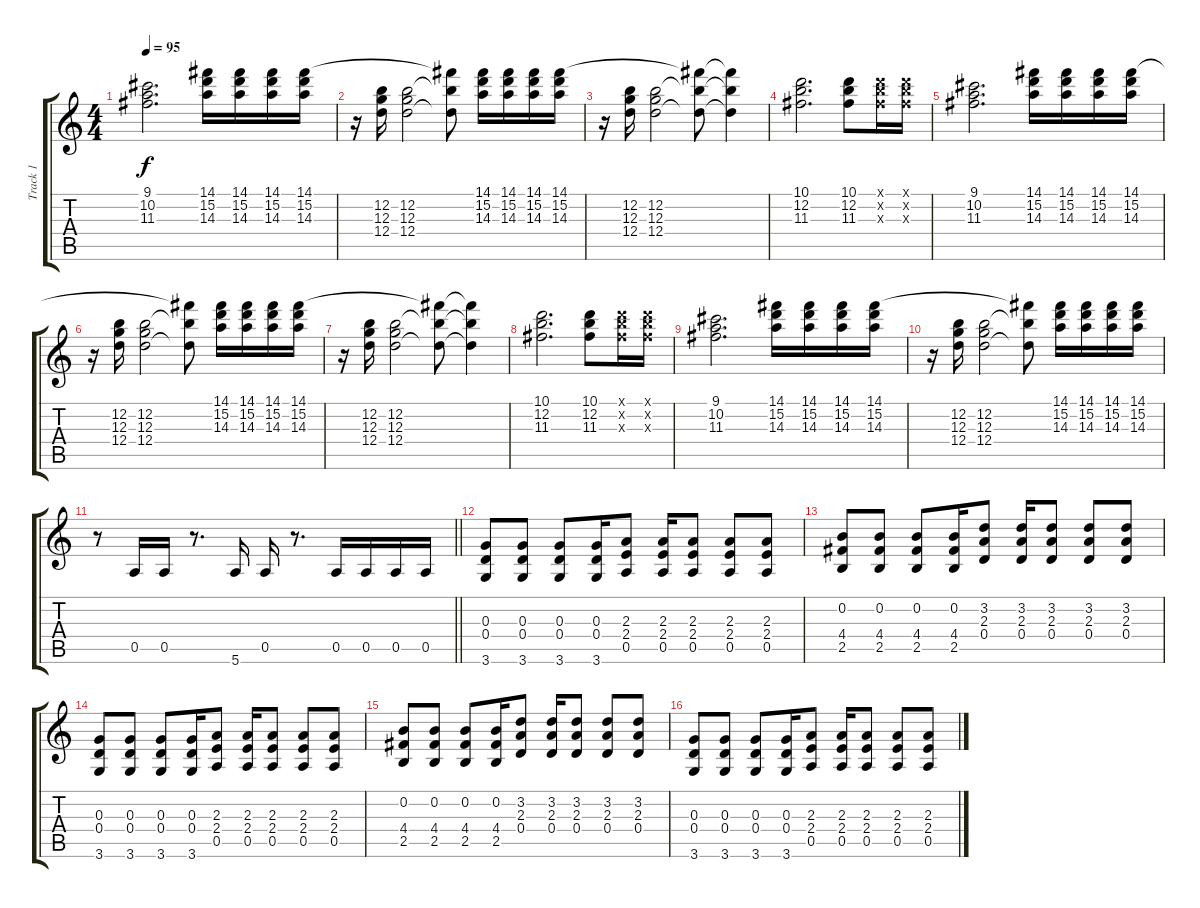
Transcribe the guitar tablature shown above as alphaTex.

\track ("Track 1" "Track 1") {instrument electricguitarclean}
\staff {score tabs}
\tuning (E4 B3 G3 D3 A2 E2) {hide}
\ts (4 4)
\tempo 95
\clef g2
\ks c
(9.1 10.2 11.3).2{d dy f} (14.1 15.2 14.3).16 (14.1 15.2 14.3).16 (14.1 15.2 14.3).16 (14.1 15.2 14.3).16 |
r.16 (12.2 12.3 12.4).16 (12.2 12.3 12.4).2 (14.1{t} 12.2{t} 12.4{t}).8 (14.1 15.2 14.3).16 (14.1 15.2 14.3).16 (14.1 15.2 14.3).16 (14.1 15.2 14.3).16 |
r.16 (12.2 12.3 12.4).16 (12.2 12.3 12.4).2 (14.1{t} 12.2{t} 12.4{t}).8 (14.1{t} 12.2{t} 12.4{t}).4 |
(10.1 12.2 11.3).2{d} (10.1 12.2 11.3).8 (10.1{x} 12.2{x} 11.3{x}).16 (10.1{x} 12.2{x} 11.3{x}).16 |
(9.1 10.2 11.3).2{d} (14.1 15.2 14.3).16 (14.1 15.2 14.3).16 (14.1 15.2 14.3).16 (14.1 15.2 14.3).16 |
r.16 (12.2 12.3 12.4).16 (12.2 12.3 12.4).2 (14.1{t} 12.2{t} 12.4{t}).8 (14.1 15.2 14.3).16 (14.1 15.2 14.3).16 (14.1 15.2 14.3).16 (14.1 15.2 14.3).16 |
r.16 (12.2 12.3 12.4).16 (12.2 12.3 12.4).2 (14.1{t} 12.2{t} 12.4{t}).8 (14.1{t} 12.2{t} 12.4{t}).4 |
(10.1 12.2 11.3).2{d} (10.1 12.2 11.3).8 (10.1{x} 12.2{x} 11.3{x}).16 (10.1{x} 12.2{x} 11.3{x}).16 |
(9.1 10.2 11.3).2{d} (14.1 15.2 14.3).16 (14.1 15.2 14.3).16 (14.1 15.2 14.3).16 (14.1 15.2 14.3).16 |
r.16 (12.2 12.3 12.4).16 (12.2 12.3 12.4).2 (14.1{t} 12.2{t} 12.4{t}).8 (14.1 15.2 14.3).16 (14.1 15.2 14.3).16 (14.1 15.2 14.3).16 (14.1 15.2 14.3).16 |
\barLineRight lightlight
r.8 0.5.16 0.5.16 r.8{d} 5.6.16 0.5.16 r.8{d} 0.5.16 0.5.16 0.5.16 0.5.16 |
(0.3 0.4 3.6).8 (0.3 0.4 3.6).8 (0.3 0.4 3.6).8 (0.3 0.4 3.6).16 (2.3 2.4 0.5).8 (2.3 2.4 0.5).16 (2.3 2.4 0.5).8 (2.3 2.4 0.5).8 (2.3 2.4 0.5).8 |
(0.2 4.4 2.5).8 (0.2 4.4 2.5).8 (0.2 4.4 2.5).8 (0.2 4.4 2.5).16 (3.2 2.3 0.4).8 (3.2 2.3 0.4).16 (3.2 2.3 0.4).8 (3.2 2.3 0.4).8 (3.2 2.3 0.4).8 |
(0.3 0.4 3.6).8 (0.3 0.4 3.6).8 (0.3 0.4 3.6).8 (0.3 0.4 3.6).16 (2.3 2.4 0.5).8 (2.3 2.4 0.5).16 (2.3 2.4 0.5).8 (2.3 2.4 0.5).8 (2.3 2.4 0.5).8 |
(0.2 4.4 2.5).8 (0.2 4.4 2.5).8 (0.2 4.4 2.5).8 (0.2 4.4 2.5).16 (3.2 2.3 0.4).8 (3.2 2.3 0.4).16 (3.2 2.3 0.4).8 (3.2 2.3 0.4).8 (3.2 2.3 0.4).8 |
(0.3 0.4 3.6).8 (0.3 0.4 3.6).8 (0.3 0.4 3.6).8 (0.3 0.4 3.6).16 (2.3 2.4 0.5).8 (2.3 2.4 0.5).16 (2.3 2.4 0.5).8 (2.3 2.4 0.5).8 (2.3 2.4 0.5).8
